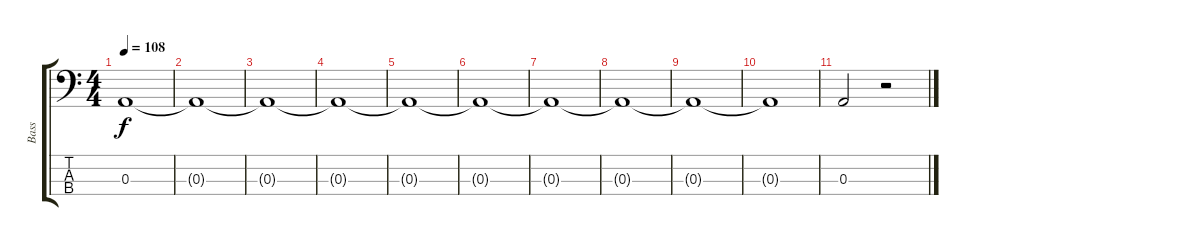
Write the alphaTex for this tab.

\track ("Bass" "Bass") {instrument electricbasspick}
\staff {score tabs}
\tuning (G2 D2 A1 E1) {hide}
\ts (4 4)
\tempo 108
\clef f4
\ks c
0.3{t}.1{dy f} |
0.3{t}.1 |
0.3{t}.1 |
0.3{t}.1 |
0.3{t}.1 |
0.3{t}.1 |
0.3{t}.1 |
0.3{t}.1 |
0.3{t}.1 |
0.3{t}.1 |
0.3.2 r.2
